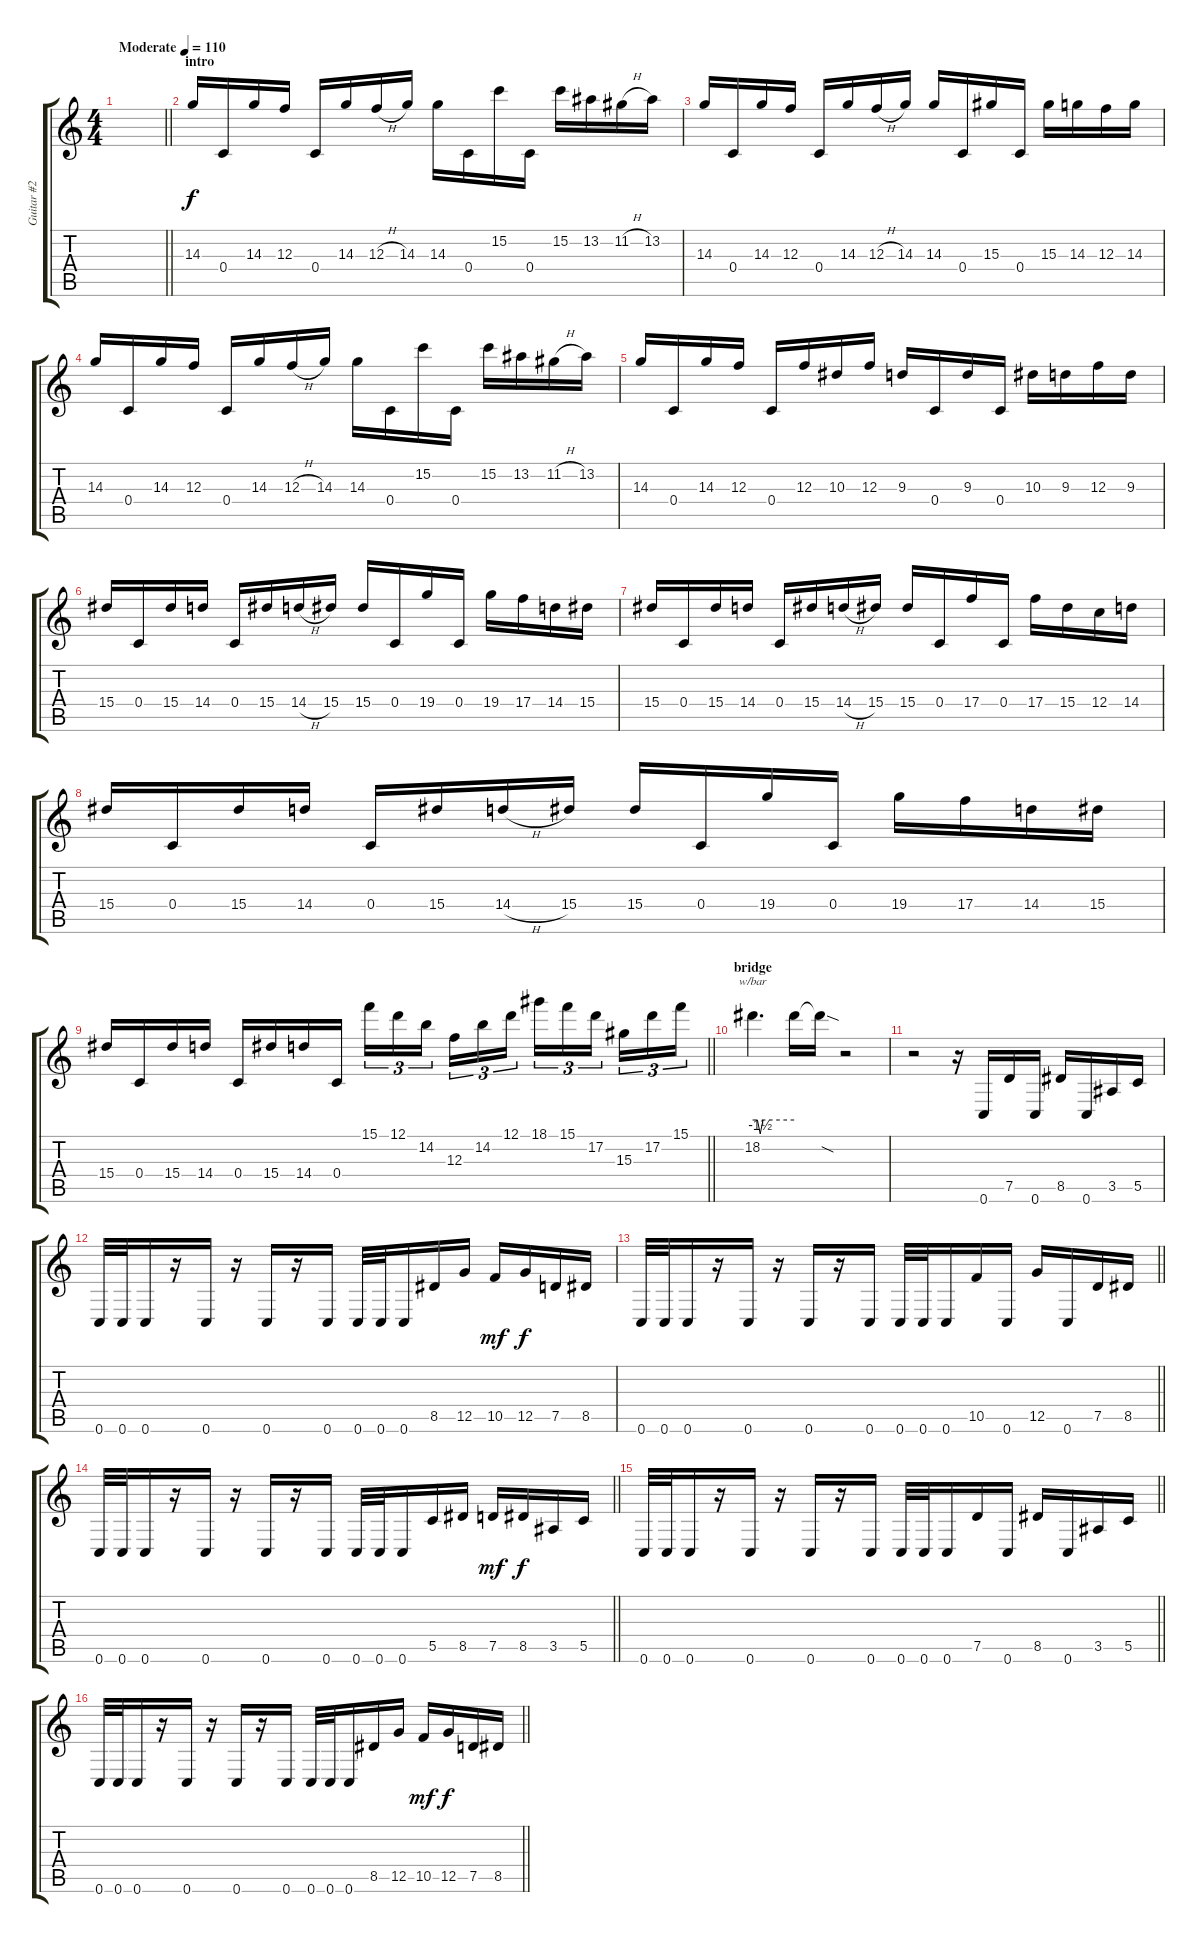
\track ("Guitar #2" "Guitar #2") {instrument distortionguitar}
\staff {score tabs}
\tuning (D4 A3 F3 C3 G2 C2) {hide}
\ts (4 4)
\tempo (110 "Moderate")
\clef g2
\barLineRight lightlight
\ks c
|
\section ("" "intro")
14.3.16 0.4.16 14.3.16 12.3.16 0.4.16 14.3.16 12.3{h}.16 14.3.16 14.3.16 0.4.16 15.2.16 0.4.16 15.2.16 13.2.16 11.2{h}.16 13.2.16 |
14.3.16 0.4.16 14.3.16 12.3.16 0.4.16 14.3.16 12.3{h}.16 14.3.16 14.3.16 0.4.16 15.3.16 0.4.16 15.3.16 14.3.16 12.3.16 14.3.16 |
14.3.16 0.4.16 14.3.16 12.3.16 0.4.16 14.3.16 12.3{h}.16 14.3.16 14.3.16 0.4.16 15.2.16 0.4.16 15.2.16 13.2.16 11.2{h}.16 13.2.16 |
14.3.16 0.4.16 14.3.16 12.3.16 0.4.16 12.3.16 10.3.16 12.3.16 9.3.16 0.4.16 9.3.16 0.4.16 10.3.16 9.3.16 12.3.16 9.3.16 |
15.4.16 0.4.16 15.4.16 14.4.16 0.4.16 15.4.16 14.4{h}.16 15.4.16 15.4.16 0.4.16 19.4.16 0.4.16 19.4.16 17.4.16 14.4.16 15.4.16 |
15.4.16 0.4.16 15.4.16 14.4.16 0.4.16 15.4.16 14.4{h}.16 15.4.16 15.4.16 0.4.16 17.4.16 0.4.16 17.4.16 15.4.16 12.4.16 14.4.16 |
15.4.16 0.4.16 15.4.16 14.4.16 0.4.16 15.4.16 14.4{h}.16 15.4.16 15.4.16 0.4.16 19.4.16 0.4.16 19.4.16 17.4.16 14.4.16 15.4.16 |
\barLineRight lightlight
15.4.16 0.4.16 15.4.16 14.4.16 0.4.16 15.4.16 14.4.16 0.4.16 15.1.16{tu (3 2)} 12.1.16{tu (3 2)} 14.2.16{tu (3 2) beam splitsecondary} 12.3.16{tu (3 2)} 14.2.16{tu (3 2)} 12.1.16{tu (3 2)} 18.1.16{tu (3 2)} 15.1.16{tu (3 2)} 17.2.16{tu (3 2) beam splitsecondary} 15.3.16{tu (3 2)} 17.2.16{tu (3 2)} 15.1.16{tu (3 2)} |
\section ("" "bridge")
18.2.4{d tbe (custom default 0 0 7 0 11 -6 15 0 60 0)} 18.2{t}.16 18.2{sod t}.16 r.2 |
r.2 r.16 0.6.16 7.5.16 0.6.16 8.5.16 0.6.16 3.5.16 5.5.16 |
0.6.32 0.6.32 0.6.16 r.16 0.6.16 r.16 0.6.16 r.16 0.6.16 0.6.32 0.6.32 0.6.16 8.5.16 12.5.16 10.5.16{dy mf} 12.5.16{dy f} 7.5.16 8.5.16 |
\barLineRight lightlight
0.6.32 0.6.32 0.6.16 r.16 0.6.16 r.16 0.6.16 r.16 0.6.16 0.6.32 0.6.32 0.6.16 10.5.16 0.6.16 12.5.16 0.6.16 7.5.16 8.5.16 |
\barLineRight lightlight
0.6.32 0.6.32 0.6.16 r.16 0.6.16 r.16 0.6.16 r.16 0.6.16 0.6.32 0.6.32 0.6.16 5.5.16 8.5.16 7.5.16{dy mf} 8.5.16{dy f} 3.5.16 5.5.16 |
\barLineRight lightlight
0.6.32 0.6.32 0.6.16 r.16 0.6.16 r.16 0.6.16 r.16 0.6.16 0.6.32 0.6.32 0.6.16 7.5.16 0.6.16 8.5.16 0.6.16 3.5.16 5.5.16 |
\barLineRight lightlight
0.6.32 0.6.32 0.6.16 r.16 0.6.16 r.16 0.6.16 r.16 0.6.16 0.6.32 0.6.32 0.6.16 8.5.16 12.5.16 10.5.16{dy mf} 12.5.16{dy f} 7.5.16 8.5.16
